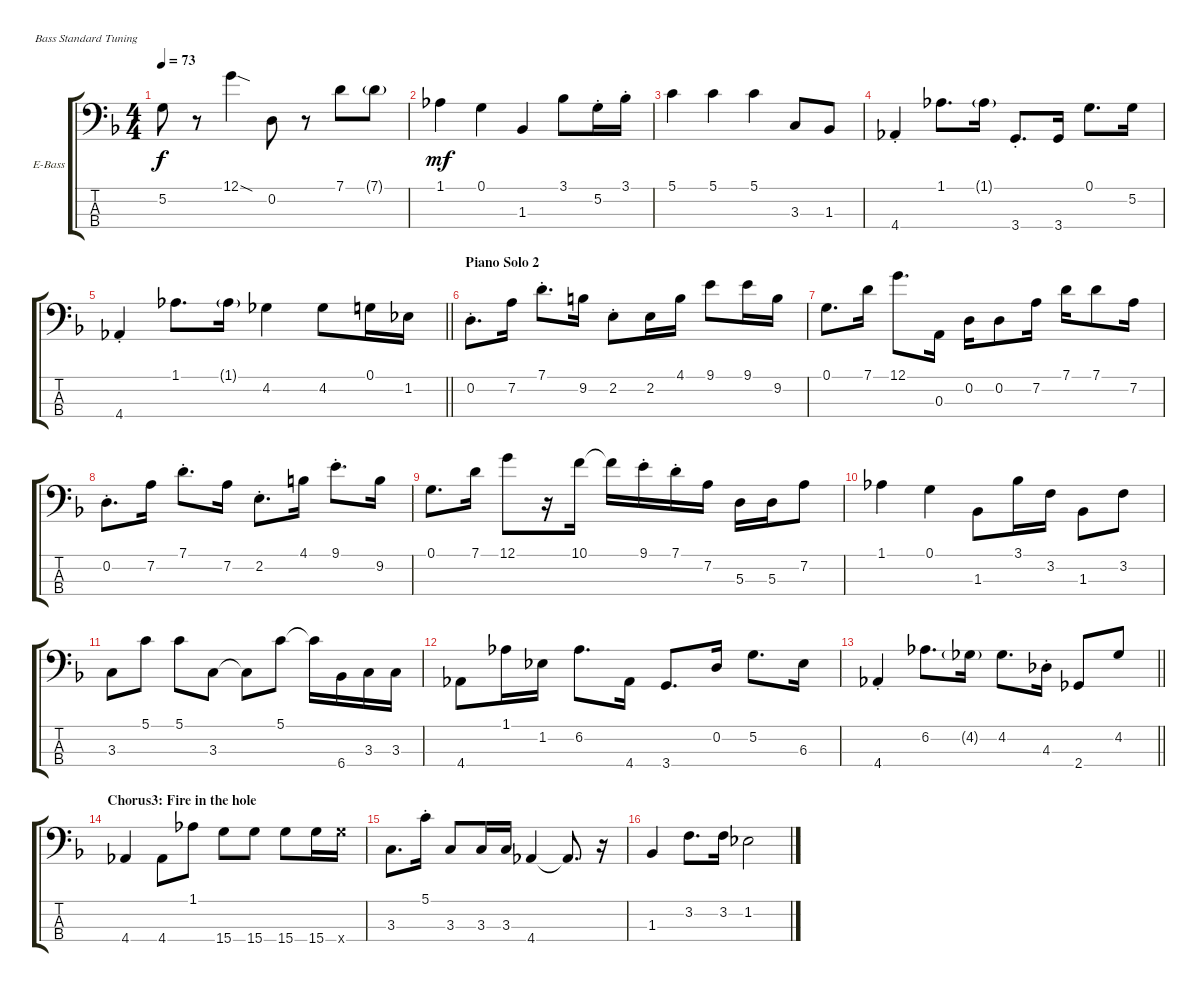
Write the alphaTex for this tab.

\bracketExtendMode groupsimilarinstruments
\firstSystemTrackNameOrientation horizontal
\otherSystemsTrackNameOrientation horizontal
\track ("Electric Bass" "E-Bass") {instrument electricbassfinger}
\staff {score tabs}
\tuning (G2 D2 A1 E1)
\ts (4 4)
\tempo 73
\clef f4
\ks dminor
5.2.8{dy f} r.8 12.1{sod}.4 0.2.8 r.8 7.1.8 7.1{g}.8 |
1.1.4{dy mf} 0.1.4 1.3.4 3.1.8 5.2{st}.16 3.1{st}.16 |
5.1.4 5.1.4 5.1.4 3.3.8 1.3.8 |
4.4{st}.4 1.1.8{d} 1.1{g}.16 3.4{st}.8{d} 3.4.16 0.1.8{d} 5.2.16 |
\barLineRight lightlight
4.4{st}.4 1.1.8{d} 1.1{g}.16 4.2.4 4.2.8 0.1.16 1.2.16 |
\section ("" "Piano Solo 2")
0.2{st}.8{d} 7.2.16 7.1{st}.8{d} 9.2.16 2.2{st}.8 2.2.16 4.1.16 9.1.8 9.1.16 9.2.16 |
0.1.8{d} 7.1.16 12.1.8{d} 0.3.16 0.2.16 0.2.8 7.2.16 7.1.16 7.1.8 7.2.16 |
0.2{st}.8{d} 7.2.16 7.1{st}.8{d} 7.2.16 2.2{st}.8{d} 4.1.16 9.1{st}.8{d} 9.2.16 |
0.1.8{d} 7.1.16 12.1.8 r.16 10.1.16 10.1{t}.16 9.1{st}.16 7.1{st}.16 7.2.16 5.3.16 5.3.16 7.2.8 |
1.1.4 0.1.4 1.3.8 3.1.16 3.2.16 1.3.8 3.2.8 |
3.3.8 5.1.8 5.1.8 3.3.8 3.3{t}.8 5.1.8 5.1{t}.16 6.4.16 3.3.16 3.3.16 |
4.4.8 1.1.16 1.2.16 6.2.8{d} 4.4.16 3.4.8{d} 0.2.16 5.2.8{d} 6.3.16 |
\barLineRight lightlight
4.4{st}.4 6.2.8{d} 4.2{g}.16 4.2.8{d} 4.3{st}.16 2.4.8 4.2.8 |
\section ("" "Chorus3: Fire in the hole")
4.4.4 4.4.8 1.1.8 15.4.8 15.4.8 15.4.8 15.4.16 15.4{x}.16 |
3.3.8{d} 5.1{st}.16 3.3.8 3.3.16 3.3.16 4.4.4 4.4{t}.8{d} r.16 |
1.3.4 3.2.8{d} 3.2.16 1.2.2
